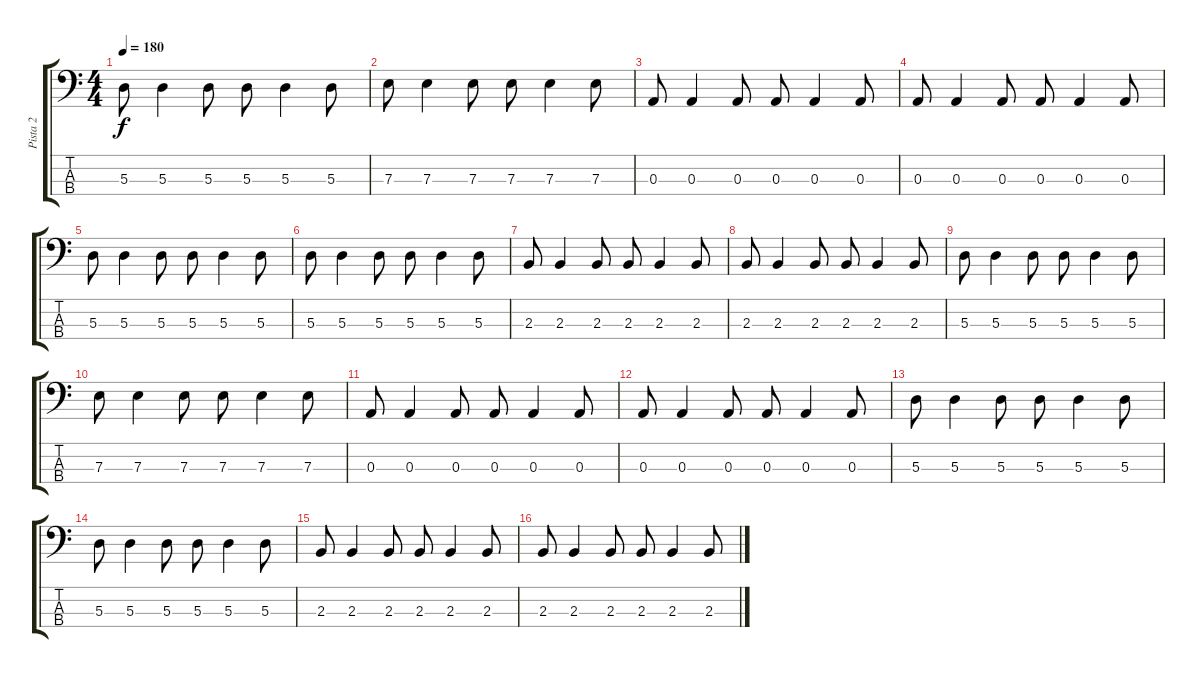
\track ("Pista 2" "Pista 2") {instrument electricbassfinger}
\staff {score tabs}
\tuning (G2 D2 A1 E1) {hide}
\ts (4 4)
\tempo 180
\clef f4
\ks c
5.3.8{dy f} 5.3.4 5.3.8 5.3.8 5.3.4 5.3.8 |
7.3.8 7.3.4 7.3.8 7.3.8 7.3.4 7.3.8 |
0.3.8{volume 12} 0.3.4 0.3.8 0.3.8 0.3.4 0.3.8 |
0.3.8 0.3.4 0.3.8 0.3.8 0.3.4 0.3.8 |
5.3.8 5.3.4 5.3.8 5.3.8 5.3.4 5.3.8 |
5.3.8 5.3.4 5.3.8 5.3.8 5.3.4 5.3.8 |
2.3.8{volume 8} 2.3.4 2.3.8 2.3.8 2.3.4 2.3.8 |
2.3.8 2.3.4 2.3.8 2.3.8 2.3.4 2.3.8 |
5.3.8 5.3.4 5.3.8 5.3.8 5.3.4 5.3.8 |
7.3.8 7.3.4 7.3.8 7.3.8 7.3.4 7.3.8 |
0.3.8{volume 4} 0.3.4 0.3.8 0.3.8 0.3.4 0.3.8 |
0.3.8 0.3.4 0.3.8 0.3.8 0.3.4 0.3.8 |
5.3.8 5.3.4 5.3.8 5.3.8 5.3.4 5.3.8 |
5.3.8 5.3.4 5.3.8 5.3.8 5.3.4 5.3.8 |
2.3.8{volume 0} 2.3.4 2.3.8 2.3.8 2.3.4 2.3.8 |
2.3.8 2.3.4 2.3.8 2.3.8 2.3.4 2.3.8
